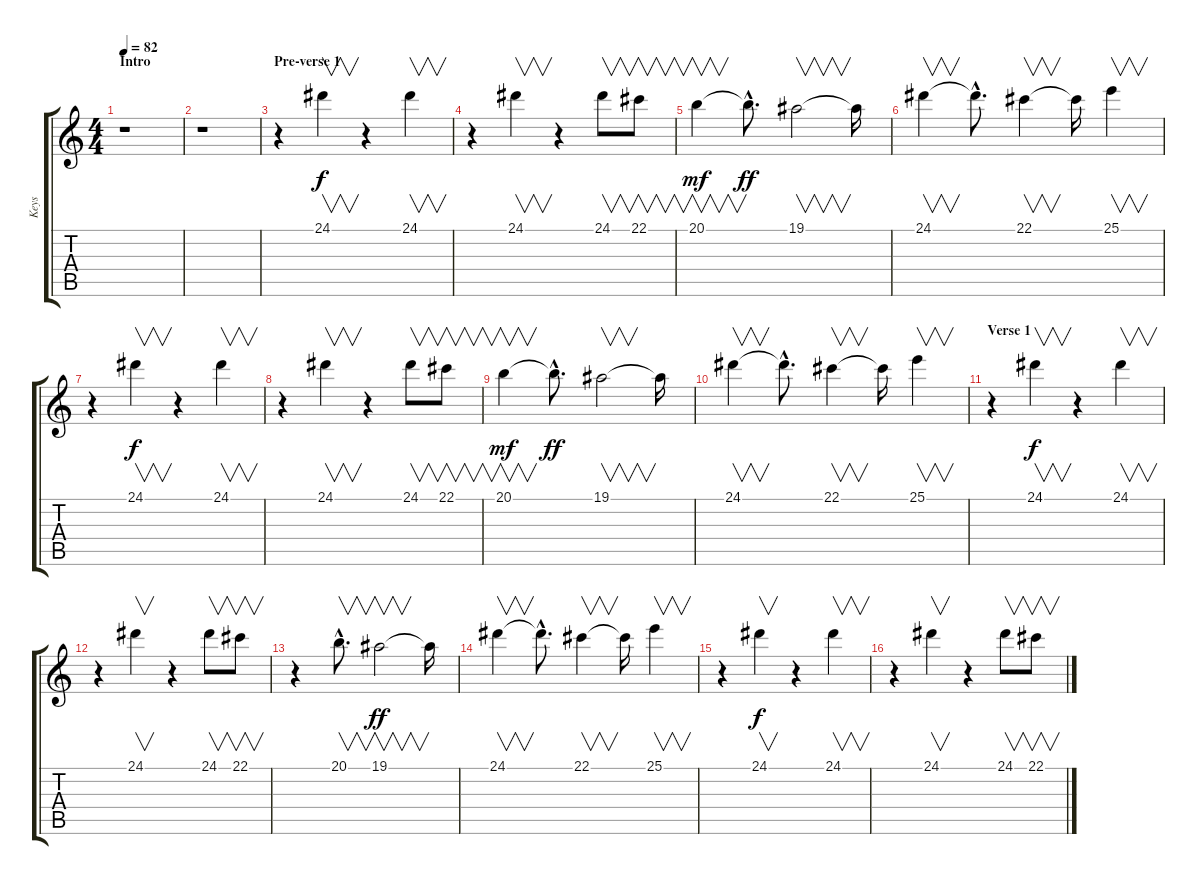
\track ("Keys" "Keys") {instrument pad2warm}
\staff {score tabs}
\tuning (Eb4 Bb3 Gb3 Db3 Ab2 Eb2) {hide}
\ts (4 4)
\section ("" "Intro")
\tempo 82
\clef g2
\ks c
r.1{dy f instrument pad2warm} |
r.1 |
\section ("" "Pre-verse 1")
r.4{volume 16 instrument pad2warm} 24.1.4{v} r.4 24.1.4{v} |
r.4 24.1.4{v} r.4 24.1.8{v} 22.1.8{v} |
20.1.4{v dy mf} 20.1{hac t}.8{d dy ff} 19.1.2{v} 19.1{t}.16 |
24.1.4{v} 24.1{hac t}.8{d} 22.1.4{v} 22.1{t}.16 25.1.4{v} |
r.4 24.1.4{v dy f} r.4 24.1.4{v} |
r.4 24.1.4{v} r.4 24.1.8{v} 22.1.8{v} |
20.1.4{v dy mf} 20.1{hac t}.8{d dy ff} 19.1.2{v} 19.1{t}.16 |
24.1.4{v} 24.1{hac t}.8{d} 22.1.4{v} 22.1{t}.16 25.1.4{v} |
\section ("" "Verse 1")
r.4 24.1.4{v dy f} r.4 24.1.4{v} |
r.4 24.1.4{v} r.4 24.1.8{v} 22.1.8{v} |
r.4 20.1{hac}.8{v d} 19.1.2{v dy ff} 19.1{t}.16 |
24.1.4{v} 24.1{hac t}.8{d} 22.1.4{v} 22.1{t}.16 25.1.4{v} |
r.4 24.1.4{v dy f} r.4 24.1.4{v} |
r.4 24.1.4{v} r.4 24.1.8{v} 22.1.8{v}
